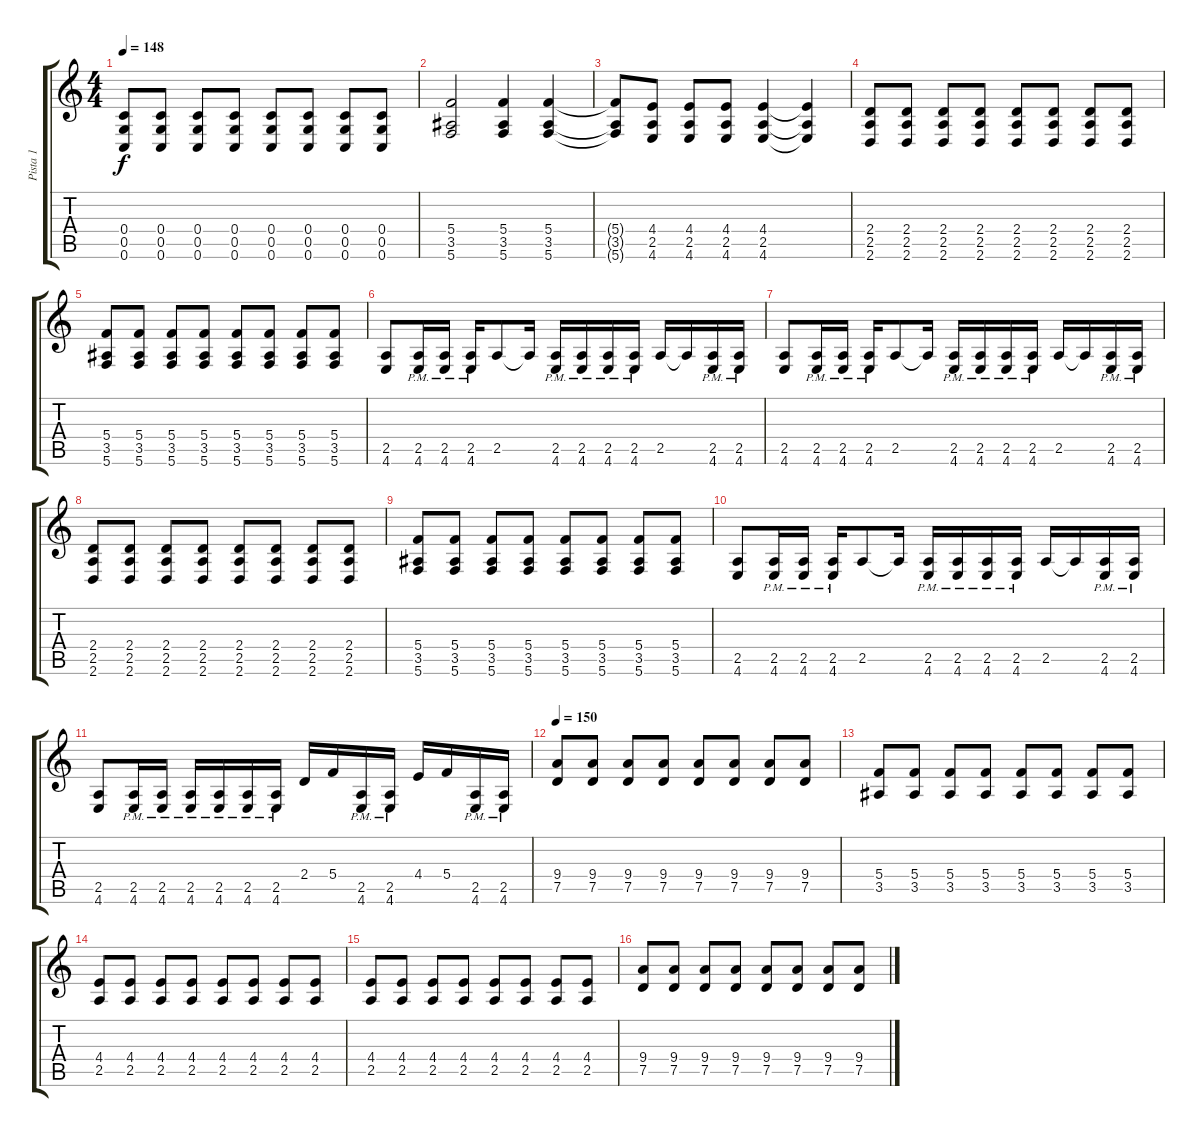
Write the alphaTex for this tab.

\track ("Pista 1" "Pista 1") {instrument distortionguitar}
\staff {score tabs}
\tuning (D4 A3 F3 C3 G2 C2) {hide}
\ts (4 4)
\tempo 148
\clef g2
\ks c
(0.4 0.5 0.6).8{dy f} (0.4 0.5 0.6).8 (0.4 0.5 0.6).8 (0.4 0.5 0.6).8 (0.4 0.5 0.6).8 (0.4 0.5 0.6).8 (0.4 0.5 0.6).8 (0.4 0.5 0.6).8 |
(5.4 3.5 5.6).2 (5.4 3.5 5.6).4 (5.4 3.5 5.6).4 |
(5.4{t} 3.5{t} 5.6{t}).8 (4.4 2.5 4.6).8 (4.4 2.5 4.6).8 (4.4 2.5 4.6).8 (4.4 2.5 4.6).4 (4.4{t} 2.5{t} 4.6{t}).4 |
(2.4 2.5 2.6).8 (2.4 2.5 2.6).8 (2.4 2.5 2.6).8 (2.4 2.5 2.6).8 (2.4 2.5 2.6).8 (2.4 2.5 2.6).8 (2.4 2.5 2.6).8 (2.4 2.5 2.6).8 |
(5.4 3.5 5.6).8 (5.4 3.5 5.6).8 (5.4 3.5 5.6).8 (5.4 3.5 5.6).8 (5.4 3.5 5.6).8 (5.4 3.5 5.6).8 (5.4 3.5 5.6).8 (5.4 3.5 5.6).8 |
(2.5 4.6).8 (2.5{pm} 4.6{pm}).16 (2.5{pm} 4.6{pm}).16 (2.5{pm} 4.6{pm}).16 2.5.8 2.5{t}.16 (2.5{pm} 4.6{pm}).16 (2.5{pm} 4.6{pm}).16 (2.5{pm} 4.6{pm}).16 (2.5{pm} 4.6{pm}).16 2.5.16 2.5{t}.16 (2.5{pm} 4.6{pm}).16 (2.5{pm} 4.6{pm}).16 |
(2.5 4.6).8 (2.5{pm} 4.6{pm}).16 (2.5{pm} 4.6{pm}).16 (2.5{pm} 4.6{pm}).16 2.5.8 2.5{t}.16 (2.5{pm} 4.6{pm}).16 (2.5{pm} 4.6{pm}).16 (2.5{pm} 4.6{pm}).16 (2.5{pm} 4.6{pm}).16 2.5.16 2.5{t}.16 (2.5{pm} 4.6{pm}).16 (2.5{pm} 4.6{pm}).16 |
(2.4 2.5 2.6).8 (2.4 2.5 2.6).8 (2.4 2.5 2.6).8 (2.4 2.5 2.6).8 (2.4 2.5 2.6).8 (2.4 2.5 2.6).8 (2.4 2.5 2.6).8 (2.4 2.5 2.6).8 |
(5.4 3.5 5.6).8 (5.4 3.5 5.6).8 (5.4 3.5 5.6).8 (5.4 3.5 5.6).8 (5.4 3.5 5.6).8 (5.4 3.5 5.6).8 (5.4 3.5 5.6).8 (5.4 3.5 5.6).8 |
(2.5 4.6).8 (2.5{pm} 4.6{pm}).16 (2.5{pm} 4.6{pm}).16 (2.5{pm} 4.6{pm}).16 2.5.8 2.5{t}.16 (2.5{pm} 4.6{pm}).16 (2.5{pm} 4.6{pm}).16 (2.5{pm} 4.6{pm}).16 (2.5{pm} 4.6{pm}).16 2.5.16 2.5{t}.16 (2.5{pm} 4.6{pm}).16 (2.5{pm} 4.6{pm}).16 |
(2.5 4.6).8 (2.5{pm} 4.6{pm}).16 (2.5{pm} 4.6{pm}).16 (2.5{pm} 4.6{pm}).16 (2.5{pm} 4.6{pm}).16 (2.5{pm} 4.6{pm}).16 (2.5{pm} 4.6{pm}).16 2.4.16 5.4.16 (2.5{pm} 4.6{pm}).16 (2.5{pm} 4.6{pm}).16 4.4.16 5.4.16 (2.5{pm} 4.6{pm}).16 (2.5{pm} 4.6{pm}).16 |
\tempo 150
(9.4 7.5).8 (9.4 7.5).8 (9.4 7.5).8 (9.4 7.5).8 (9.4 7.5).8 (9.4 7.5).8 (9.4 7.5).8 (9.4 7.5).8 |
(5.4 3.5).8 (5.4 3.5).8 (5.4 3.5).8 (5.4 3.5).8 (5.4 3.5).8 (5.4 3.5).8 (5.4 3.5).8 (5.4 3.5).8 |
(4.4 2.5).8 (4.4 2.5).8 (4.4 2.5).8 (4.4 2.5).8 (4.4 2.5).8 (4.4 2.5).8 (4.4 2.5).8 (4.4 2.5).8 |
(4.4 2.5).8 (4.4 2.5).8 (4.4 2.5).8 (4.4 2.5).8 (4.4 2.5).8 (4.4 2.5).8 (4.4 2.5).8 (4.4 2.5).8 |
(9.4 7.5).8 (9.4 7.5).8 (9.4 7.5).8 (9.4 7.5).8 (9.4 7.5).8 (9.4 7.5).8 (9.4 7.5).8 (9.4 7.5).8
